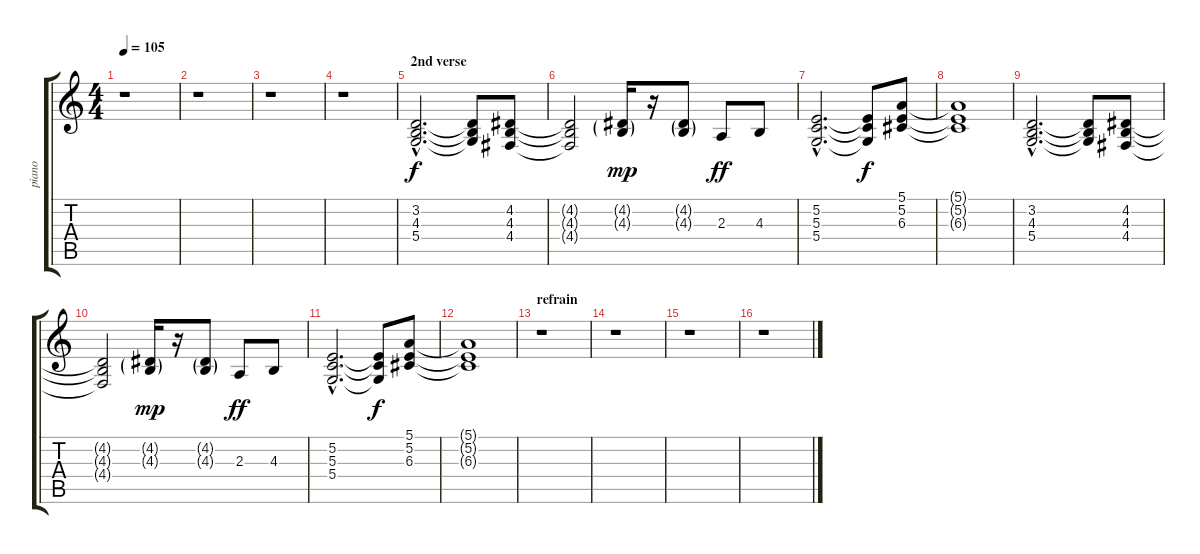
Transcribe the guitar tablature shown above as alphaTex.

\track ("piano" "piano") {instrument acousticgrandpiano}
\staff {score tabs}
\tuning (E4 B3 G3 D3 A2 E2) {hide}
\ts (4 4)
\tempo 105
\clef g2
\ks c
r.1{dy f} |
r.1 |
r.1 |
r.1 |
\section ("" "2nd verse")
(3.2{hac} 4.3{hac} 5.4{hac}).2{d} (3.2{t} 4.3{t} 5.4{t}).8 (4.2 4.3 4.4).8 |
(4.2{t} 4.3{t} 4.4{t}).2 (4.2{g} 4.3{g}).16{dy mp} r.16 (4.2{g} 4.3{g}).8 2.3.8{dy ff} 4.3.8 |
(5.2{hac} 5.3{hac} 5.4{hac}).2{d} (5.2{t} 5.3{t} 5.4{t}).8{dy f} (5.1 5.2 6.3).8 |
(5.1{t} 5.2{t} 6.3{t}).1 |
(3.2{hac} 4.3{hac} 5.4{hac}).2{d} (3.2{t} 4.3{t} 5.4{t}).8 (4.2 4.3 4.4).8 |
(4.2{t} 4.3{t} 4.4{t}).2 (4.2{g} 4.3{g}).16{dy mp} r.16 (4.2{g} 4.3{g}).8 2.3.8{dy ff} 4.3.8 |
(5.2{hac} 5.3{hac} 5.4{hac}).2{d} (5.2{t} 5.3{t} 5.4{t}).8{dy f} (5.1 5.2 6.3).8 |
(5.1{t} 5.2{t} 6.3{t}).1 |
\section ("" "refrain")
r.1 |
r.1 |
r.1 |
r.1
